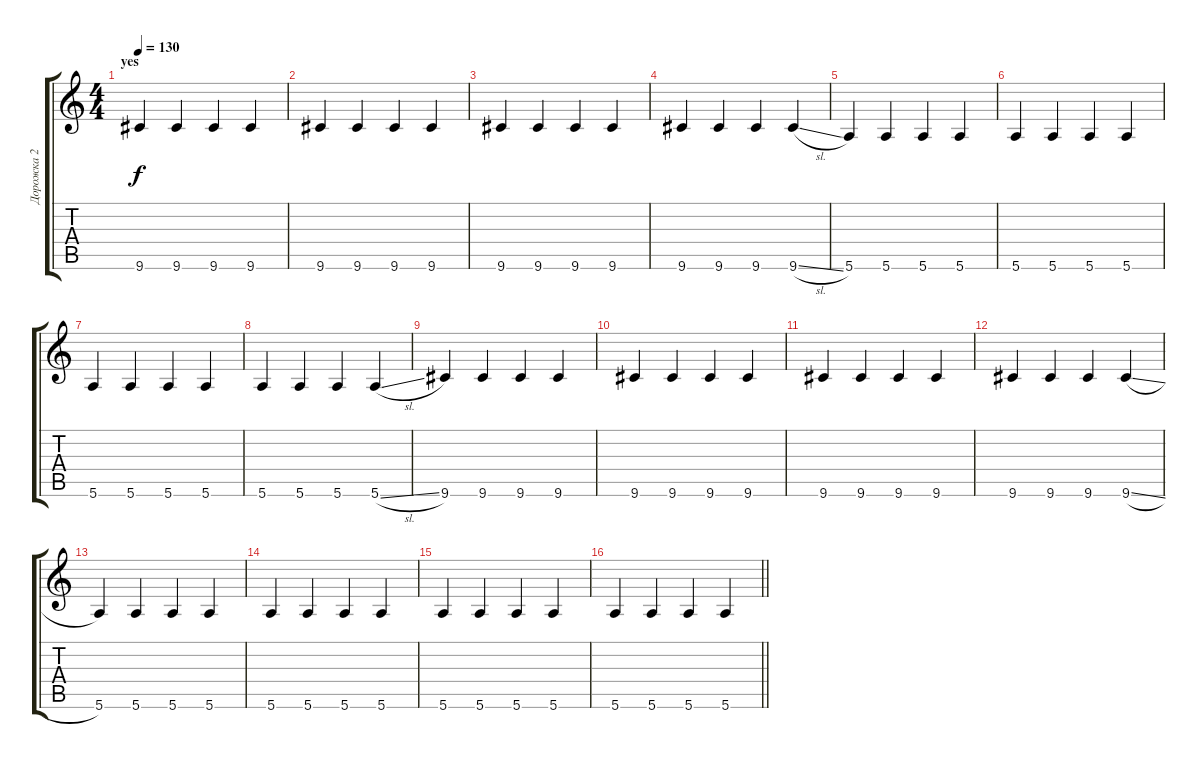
\track ("Дорожка 2" "Дорожка 2") {instrument electricbassfinger}
\staff {score tabs}
\tuning (E4 B3 G3 D3 A2 E2) {hide}
\ts (4 4)
\section ("" "yes")
\tempo 130
\clef g2
\ks c
9.6.4{dy f} 9.6.4 9.6.4 9.6.4 |
9.6.4 9.6.4 9.6.4 9.6.4 |
9.6.4 9.6.4 9.6.4 9.6.4 |
9.6.4 9.6.4 9.6.4 9.6{sl}.4 |
5.6.4 5.6.4 5.6.4 5.6.4 |
5.6.4 5.6.4 5.6.4 5.6.4 |
5.6.4 5.6.4 5.6.4 5.6.4 |
5.6.4 5.6.4 5.6.4 5.6{sl}.4 |
9.6.4 9.6.4 9.6.4 9.6.4 |
9.6.4 9.6.4 9.6.4 9.6.4 |
9.6.4 9.6.4 9.6.4 9.6.4 |
9.6.4 9.6.4 9.6.4 9.6{sl}.4 |
5.6.4 5.6.4 5.6.4 5.6.4 |
5.6.4 5.6.4 5.6.4 5.6.4 |
5.6.4 5.6.4 5.6.4 5.6.4 |
\barLineRight lightlight
5.6.4 5.6.4 5.6.4 5.6.4
